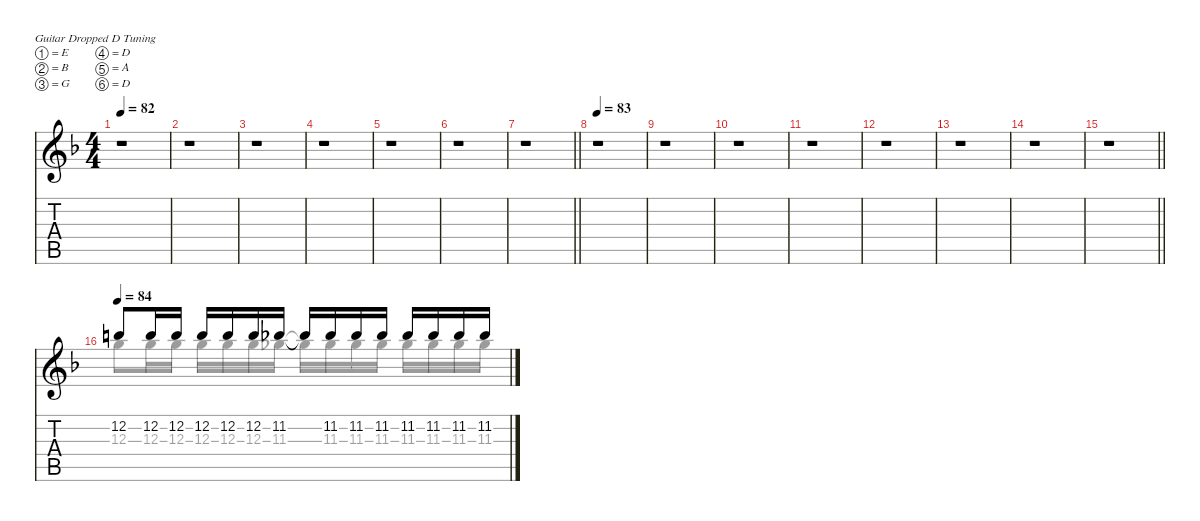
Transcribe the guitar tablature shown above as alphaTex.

\defaultSystemsLayout 4
\hideDynamics
\bracketExtendMode nobrackets
\singleTrackTrackNamePolicy hidden
\multiTrackTrackNamePolicy hidden
\otherSystemsTrackNameOrientation horizontal
\track ("Guitar 2" "Guitar 2") {defaultSystemsLayout 8 instrument distortionguitar}
\staff {score tabs}
\tuning (E4 B3 G3 D3 A2 D2)
\voice
\ts (4 4)
\tempo 82
\clef g2
\ks dminor
r.1{dy f beam Down} |
r.1{beam Down} |
r.1{beam Down} |
\tempo (82 hide)
r.1{beam Down} |
r.1{beam Down} |
r.1{beam Down} |
\barLineRight lightlight
r.1{beam Down} |
\tempo 83
r.1{beam Down} |
\tempo (82 hide)
r.1{beam Down} |
\tempo (83 hide)
r.1{beam Down} |
\tempo (82 hide)
\tempo (83 0.99375 hide)
r.1{beam Down} |
r.1{beam Down} |
\tempo (82 hide)
r.1{beam Down} |
\tempo (83 hide)
r.1{beam Down} |
\tempo (82 hide)
\barLineRight lightlight
r.1{beam Down} |
\tempo 84
12.2{acc forcenatural}.8{beam Up} 12.2{acc forcenatural}.16{beam Up} 12.2{acc forcenatural}.16{beam Up} 12.2{acc forcenatural}.16{beam Up} 12.2{acc forcenatural}.16{beam Up} 12.2{acc forcenatural}.16{beam Up} 11.2{acc b}.16{beam Up} 11.2{t acc b}.16{beam Up} 11.2{acc b}.16{beam Up} 11.2{acc b}.16{beam Up} 11.2{acc b}.16{beam Up} 11.2{acc b}.16{beam Up} 11.2{acc b}.16{beam Up} 11.2{acc b}.16{beam Up} 11.2{acc b}.16{beam Up}
\voice
\clef g2
\ottava regular
\simile none
\ks dminor
|
|
|
|
|
|
\barLineRight lightlight
|
|
|
|
|
|
|
|
\barLineRight lightlight
|
12.3{acc forcenatural}.8{beam Down} 12.3{acc forcenatural}.16{beam Down} 12.3{acc forcenatural}.16{beam Down} 12.3{acc forcenatural}.16{beam Down} 12.3{acc forcenatural}.16{beam Down} 12.3{acc forcenatural}.16{beam Down} 11.3{acc b}.16{beam Down} 11.3{t acc b}.16{beam Down} 11.3{acc b}.16{beam Down} 11.3{acc b}.16{beam Down} 11.3{acc b}.16{beam Down} 11.3{acc b}.16{beam Down} 11.3{acc b}.16{beam Down} 11.3{acc b}.16{beam Down} 11.3{acc b}.16{beam Down}
